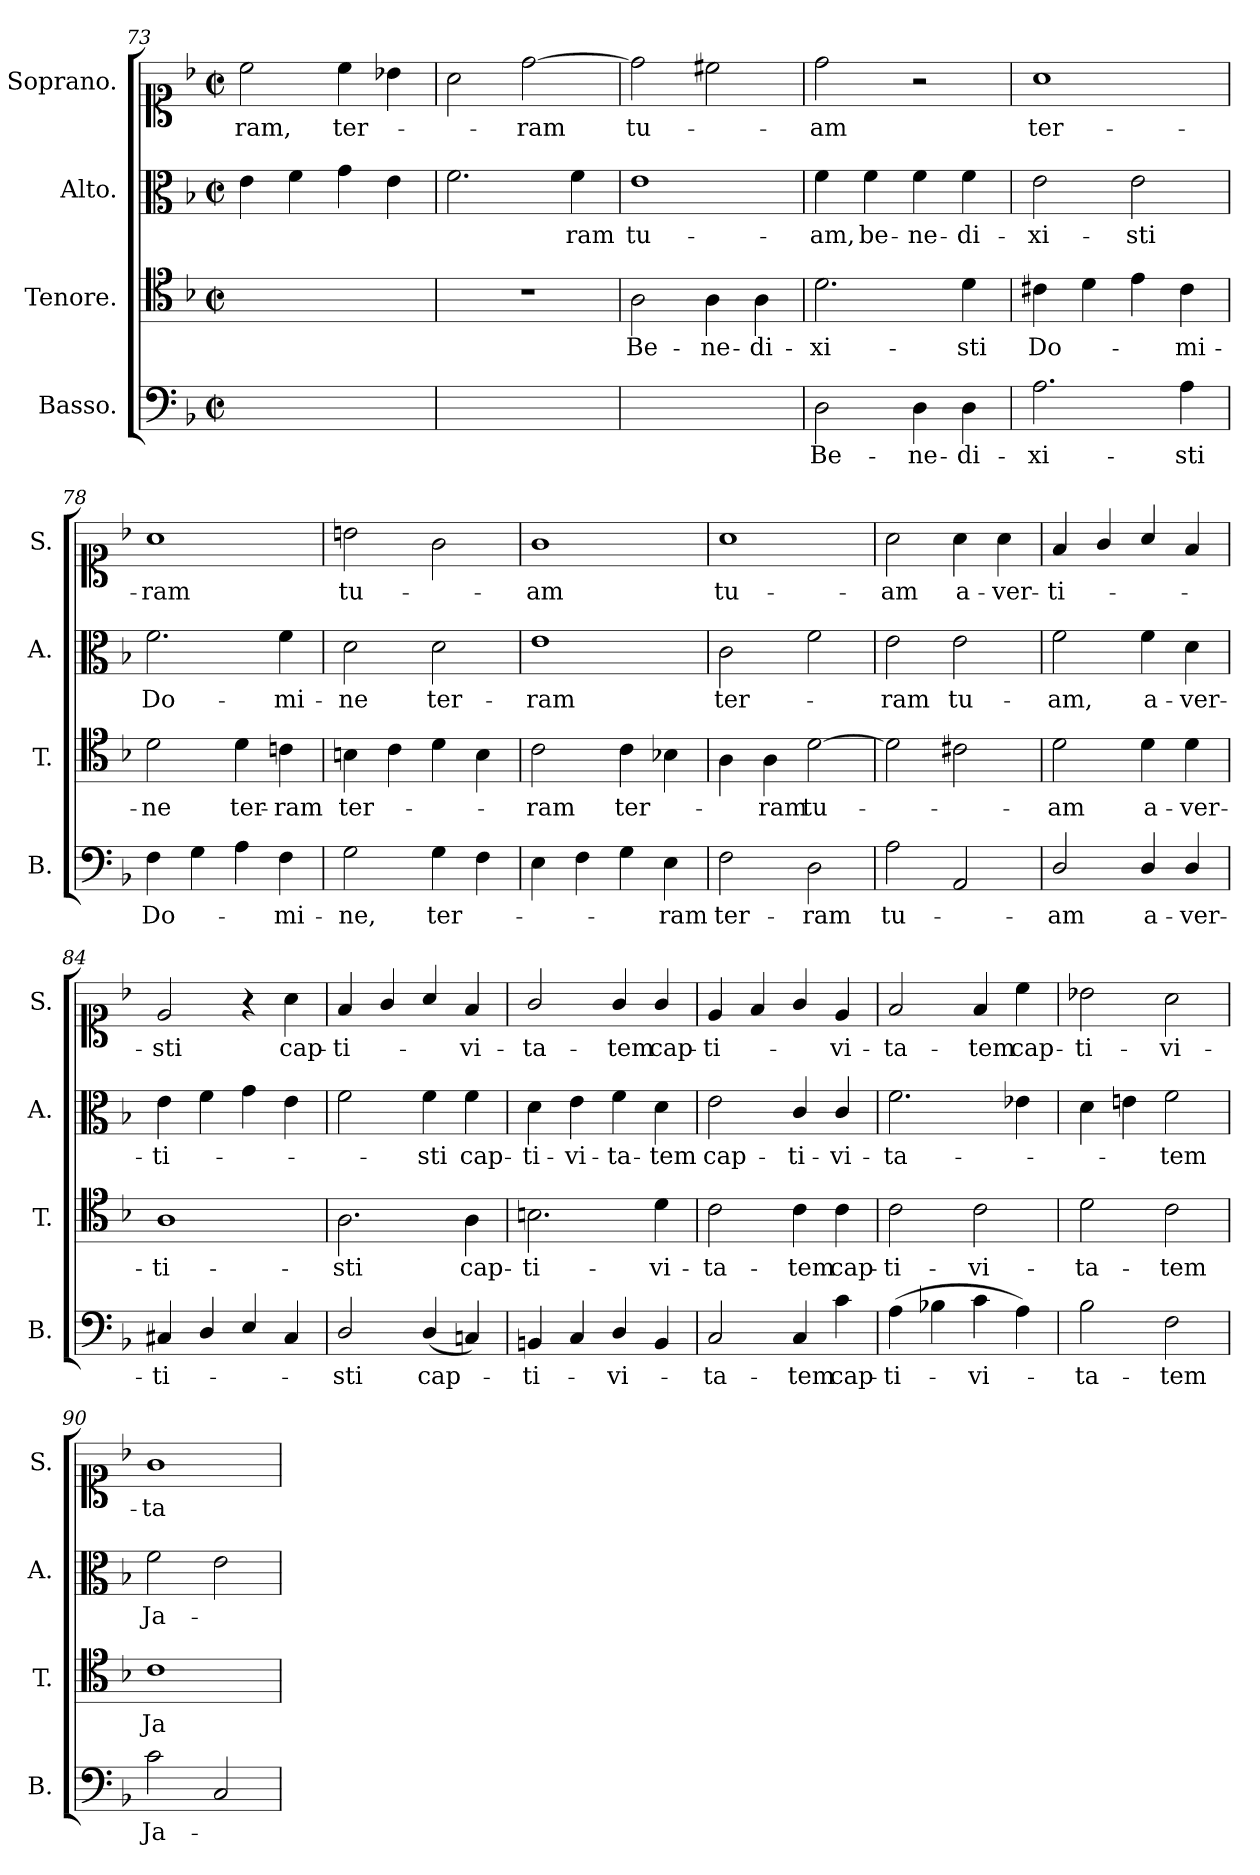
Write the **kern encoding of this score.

**kern	**text	**kern	**text	**kern	**text	**kern	**text
*part4	*part4	*part3	*part3	*part2	*part2	*part1	*part1
*staff4	*staff4	*staff3	*staff3	*staff2	*staff2	*staff1	*staff1
*I"Basso.	*	*I"Tenore.	*	*I"Alto.	*	*I"Soprano.	*
*I'B.	*	*I'T.	*	*I'A.	*	*I'S.	*
*clefF4	*	*clefC4	*	*clefC3	*	*clefC1	*
*k[b-]	*	*k[b-]	*	*k[b-]	*	*k[b-]	*
*F:	*	*F:	*	*F:	*	*F:	*
*M2/2	*	*M2/2	*	*M2/2	*	*M2/2	*
*met(c|)	*	*met(c|)	*	*met(c|)	*	*met(c|)	*
=73	=73	=73	=73	=73	=73	=73	=73
1ryy	.	1ryy	.	4e\	.	2cc\	-ram,
.	.	.	.	4f\	.	.	.
.	.	.	.	4g\	.	4cc\	ter-
.	.	.	.	4e\	.	4b-X\	.
=74	=74	=74	=74	=74	=74	=74	=74
1ryy	.	1r	.	2.f\	.	2a\	.
.	.	.	.	.	.	[2dd\	-ram
.	.	.	.	4f\	-ram	.	.
=75	=75	=75	=75	=75	=75	=75	=75
1ryy	.	2A\	Be-	1e	tu-	2dd\]	tu-
.	.	4A\	-ne-	.	.	2cc#X\	.
.	.	4A\	-di-	.	.	.	.
=76	=76	=76	=76	=76	=76	=76	=76
2D\	Be-	2.d\	-xi-	4f\	-am,	2dd\	-am
.	.	.	.	4f\	be-	.	.
4D\	-ne-	.	.	4f\	-ne-	2r	.
4D\	-di-	4d\	-sti	4f\	-di-	.	.
=77	=77	=77	=77	=77	=77	=77	=77
2.A\	-xi-	4c#X\	Do-	2e\	-xi-	1a	ter-
.	.	4d\	.	.	.	.	.
.	.	4e\	.	2e\	-sti	.	.
4A\	-sti	4c#\	-mi-	.	.	.	.
=78	=78	=78	=78	=78	=78	=78	=78
4F\	Do-	2d\	-ne	2.f\	Do-	1a	-ram
4G\	.	.	.	.	.	.	.
4A\	.	4d\	ter-	.	.	.	.
4F\	-mi-	4cn\	-ram	4f\	-mi-	.	.
=79	=79	=79	=79	=79	=79	=79	=79
2G\	-ne,	4Bn\	ter-	2d\	-ne	2bn\	tu-
.	.	4c\	.	.	.	.	.
4G\	ter-	4d\	.	2d\	ter-	2g\	.
4F\	.	4B\	.	.	.	.	.
=80	=80	=80	=80	=80	=80	=80	=80
4E\	.	2c\	-ram	1e	-ram	1g	-am
4F\	.	.	.	.	.	.	.
4G\	.	4c\	ter-	.	.	.	.
4E\	-ram	4B-X\	.	.	.	.	.
=81	=81	=81	=81	=81	=81	=81	=81
2F\	ter-	4A\	.	2c\	ter-	1a	tu-
.	.	4A\	-ram	.	.	.	.
2D\	-ram	[2d\	tu-	2f\	.	.	.
=82	=82	=82	=82	=82	=82	=82	=82
2A\	tu-	2d\]	.	2e\	-ram	2a\	-am
2AA/	.	2c#X\	.	2e\	tu-	4a\	a-
.	.	.	.	.	.	4a\	-ver-
=83	=83	=83	=83	=83	=83	=83	=83
2D/	-am	2d\	-am	2f\	-am,	4f/	-ti-
.	.	.	.	.	.	4g/	.
4D/	a-	4d\	a-	4f\	a-	4a/	.
4D/	-ver-	4d\	-ver-	4d\	-ver-	4f/	.
=84	=84	=84	=84	=84	=84	=84	=84
4C#X/	-ti-	1A	-ti-	4e\	-ti-	2e/	-sti
4D/	.	.	.	4f\	.	.	.
4E/	.	.	.	4g\	.	4r	.
4C#/	.	.	.	4e\	.	4a\	cap-
=85	=85	=85	=85	=85	=85	=85	=85
2D/	-sti	2.A\	-sti	2f\	.	4f/	-ti-
.	.	.	.	.	.	4g/	.
(4D/	cap-	.	.	4f\	-sti	4a/	.
4Cn/)	.	4A\	cap-	4f\	cap-	4f/	-vi-
=86	=86	=86	=86	=86	=86	=86	=86
4BBn/	-ti-	2.Bn\	-ti-	4d\	-ti-	2g/	-ta-
4C/	.	.	.	4e\	-vi-	.	.
4D/	-vi-	.	.	4f\	-ta-	4g/	-tem
4BB/	.	4d\	-vi-	4d\	-tem	4g/	cap-
=87	=87	=87	=87	=87	=87	=87	=87
2C/	-ta-	2c\	-ta-	2e\	cap-	4e/	-ti-
.	.	.	.	.	.	4f/	.
4C/	-tem	4c\	-tem	4c/	-ti-	4g/	.
4c\	cap-	4c\	cap-	4c/	-vi-	4e/	-vi-
=88	=88	=88	=88	=88	=88	=88	=88
(4A\	-ti-	2c\	-ti-	2.f\	-ta-	2f/	-ta-
4B-X\	.	.	.	.	.	.	.
4c\	-vi-	2c\	-vi-	.	.	4f/	-tem
4A\)	.	.	.	4e-X\	.	4cc\	cap-
=89	=89	=89	=89	=89	=89	=89	=89
2B-\	-ta-	2d\	-ta-	4d\	.	2b-X\	-ti-
.	.	.	.	4en\	.	.	.
2F\	-tem	2c\	-tem	2f\	-tem	2a\	-vi-
=90	=90	=90	=90	=90	=90	=90	=90
2c\	Ja-	1c	Ja-	2f\	Ja-	1g	-ta-
2C/	.	.	.	2e\	.	.	.
=	=	=	=	=	=	=	=
*-	*-	*-	*-	*-	*-	*-	*-
